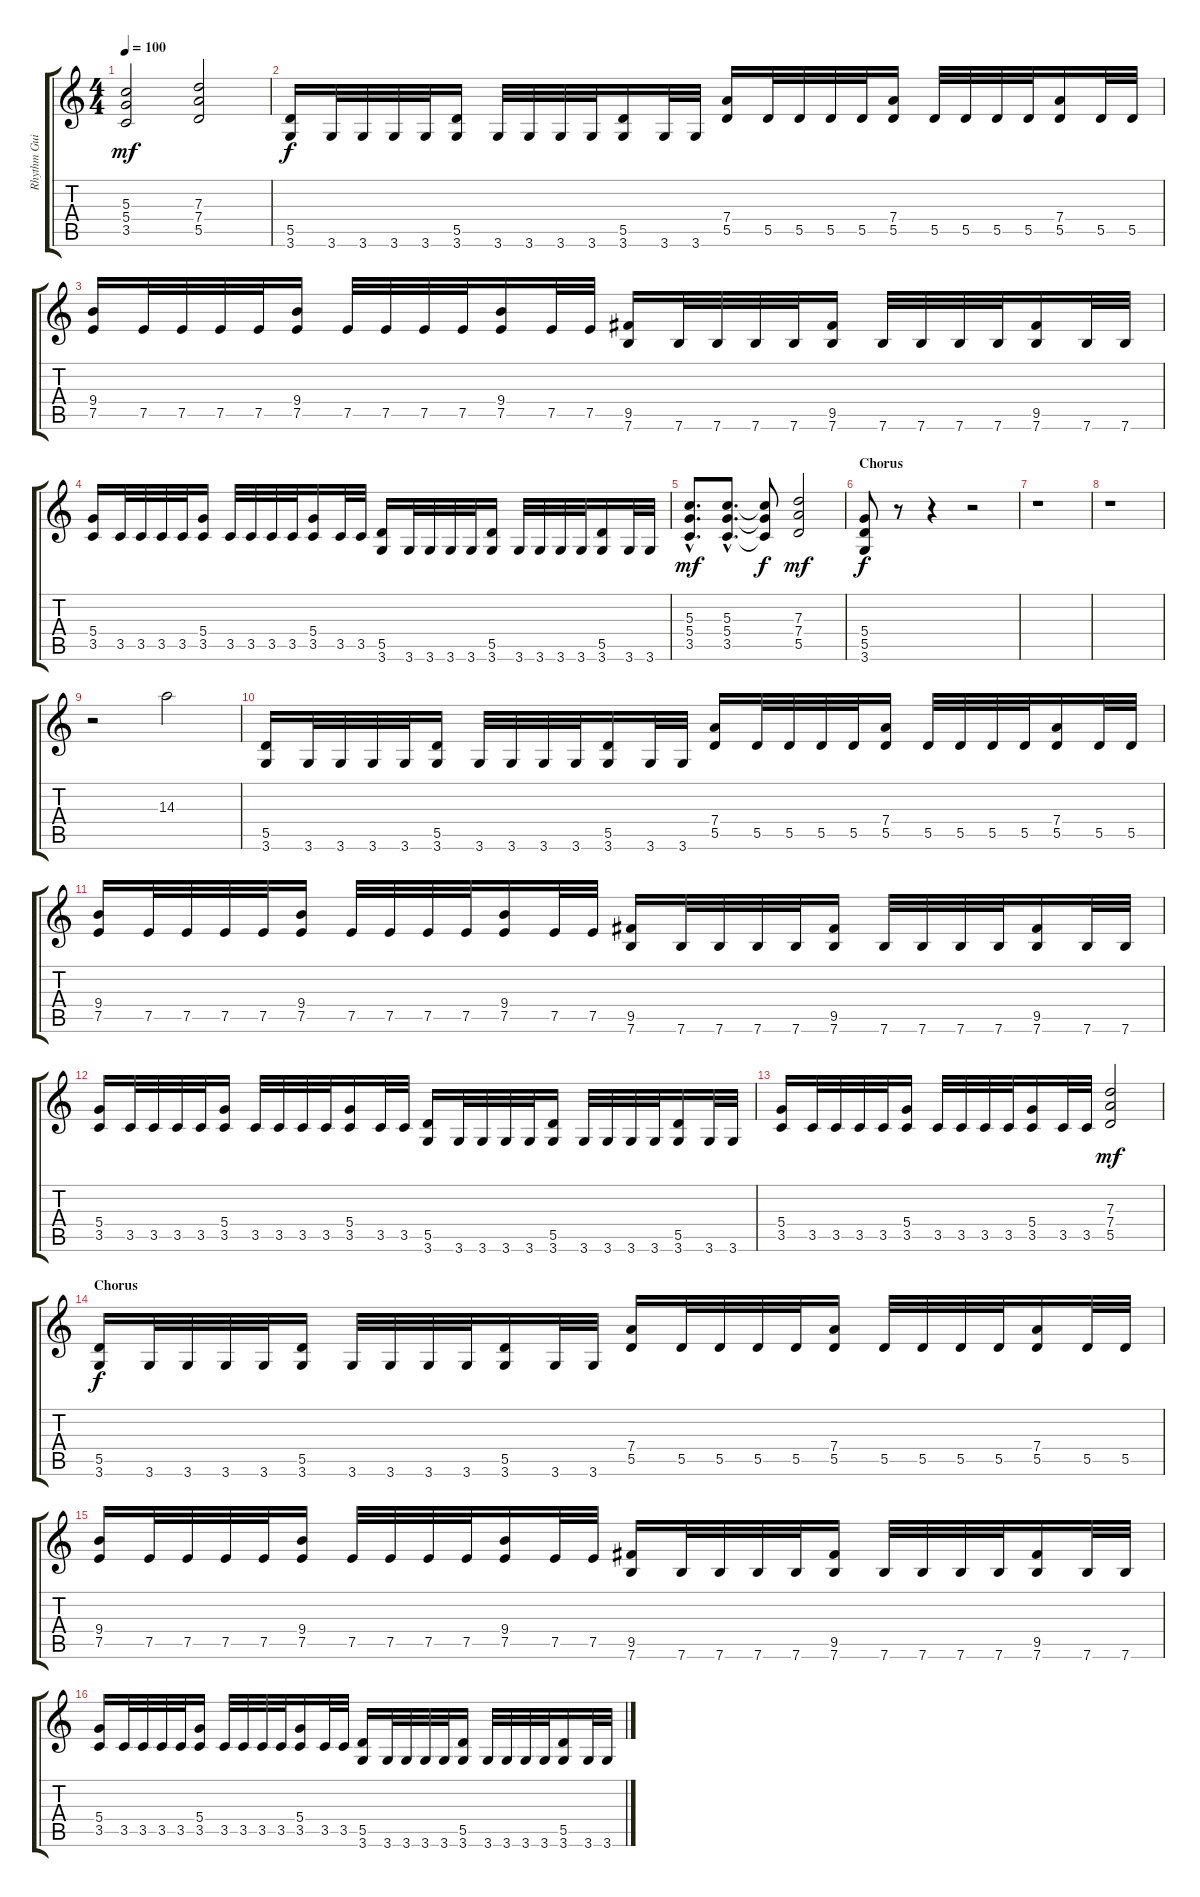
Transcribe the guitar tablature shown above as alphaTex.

\track ("Rhythm Guitar 2" "Rhythm Gui") {instrument overdrivenguitar}
\staff {score tabs}
\tuning (E4 B3 G3 D3 A2 E2) {hide}
\ts (4 4)
\tempo 100
\clef g2
\ks c
(5.3 5.4 3.5).2{dy mf} (7.3 7.4 5.5).2 |
(5.5 3.6).16{dy f} 3.6.32 3.6.32 3.6.32 3.6.32 (5.5 3.6).16 3.6.32 3.6.32 3.6.32 3.6.32 (5.5 3.6).16 3.6.32 3.6.32 (7.4 5.5).16 5.5.32 5.5.32 5.5.32 5.5.32 (7.4 5.5).16 5.5.32 5.5.32 5.5.32 5.5.32 (7.4 5.5).16 5.5.32 5.5.32 |
(9.4 7.5).16 7.5.32 7.5.32 7.5.32 7.5.32 (9.4 7.5).16 7.5.32 7.5.32 7.5.32 7.5.32 (9.4 7.5).16 7.5.32 7.5.32 (9.5 7.6).16 7.6.32 7.6.32 7.6.32 7.6.32 (9.5 7.6).16 7.6.32 7.6.32 7.6.32 7.6.32 (9.5 7.6).16 7.6.32 7.6.32 |
(5.4 3.5).16 3.5.32 3.5.32 3.5.32 3.5.32 (5.4 3.5).16 3.5.32 3.5.32 3.5.32 3.5.32 (5.4 3.5).16 3.5.32 3.5.32 (5.5 3.6).16 3.6.32 3.6.32 3.6.32 3.6.32 (5.5 3.6).16 3.6.32 3.6.32 3.6.32 3.6.32 (5.5 3.6).16 3.6.32 3.6.32 |
(5.3{hac} 5.4{hac} 3.5{hac}).8{d dy mf} (5.3{hac} 5.4{hac} 3.5{hac}).8{d} (5.3{t} 5.4{t} 3.5{t}).8{dy f} (7.3 7.4 5.5).2{dy mf} |
\section ("" "Chorus")
(5.4 5.5 3.6).8{dy f} r.8 r.4 r.2 |
r.1 |
r.1 |
r.2 14.3.2 |
(5.5 3.6).16 3.6.32 3.6.32 3.6.32 3.6.32 (5.5 3.6).16 3.6.32 3.6.32 3.6.32 3.6.32 (5.5 3.6).16 3.6.32 3.6.32 (7.4 5.5).16 5.5.32 5.5.32 5.5.32 5.5.32 (7.4 5.5).16 5.5.32 5.5.32 5.5.32 5.5.32 (7.4 5.5).16 5.5.32 5.5.32 |
(9.4 7.5).16 7.5.32 7.5.32 7.5.32 7.5.32 (9.4 7.5).16 7.5.32 7.5.32 7.5.32 7.5.32 (9.4 7.5).16 7.5.32 7.5.32 (9.5 7.6).16 7.6.32 7.6.32 7.6.32 7.6.32 (9.5 7.6).16 7.6.32 7.6.32 7.6.32 7.6.32 (9.5 7.6).16 7.6.32 7.6.32 |
(5.4 3.5).16 3.5.32 3.5.32 3.5.32 3.5.32 (5.4 3.5).16 3.5.32 3.5.32 3.5.32 3.5.32 (5.4 3.5).16 3.5.32 3.5.32 (5.5 3.6).16 3.6.32 3.6.32 3.6.32 3.6.32 (5.5 3.6).16 3.6.32 3.6.32 3.6.32 3.6.32 (5.5 3.6).16 3.6.32 3.6.32 |
(5.4 3.5).16 3.5.32 3.5.32 3.5.32 3.5.32 (5.4 3.5).16 3.5.32 3.5.32 3.5.32 3.5.32 (5.4 3.5).16 3.5.32 3.5.32 (7.3 7.4 5.5).2{dy mf} |
\section ("" "Chorus")
(5.5 3.6).16{dy f} 3.6.32 3.6.32 3.6.32 3.6.32 (5.5 3.6).16 3.6.32 3.6.32 3.6.32 3.6.32 (5.5 3.6).16 3.6.32 3.6.32 (7.4 5.5).16 5.5.32 5.5.32 5.5.32 5.5.32 (7.4 5.5).16 5.5.32 5.5.32 5.5.32 5.5.32 (7.4 5.5).16 5.5.32 5.5.32 |
(9.4 7.5).16 7.5.32 7.5.32 7.5.32 7.5.32 (9.4 7.5).16 7.5.32 7.5.32 7.5.32 7.5.32 (9.4 7.5).16 7.5.32 7.5.32 (9.5 7.6).16 7.6.32 7.6.32 7.6.32 7.6.32 (9.5 7.6).16 7.6.32 7.6.32 7.6.32 7.6.32 (9.5 7.6).16 7.6.32 7.6.32 |
(5.4 3.5).16 3.5.32 3.5.32 3.5.32 3.5.32 (5.4 3.5).16 3.5.32 3.5.32 3.5.32 3.5.32 (5.4 3.5).16 3.5.32 3.5.32 (5.5 3.6).16 3.6.32 3.6.32 3.6.32 3.6.32 (5.5 3.6).16 3.6.32 3.6.32 3.6.32 3.6.32 (5.5 3.6).16 3.6.32 3.6.32
